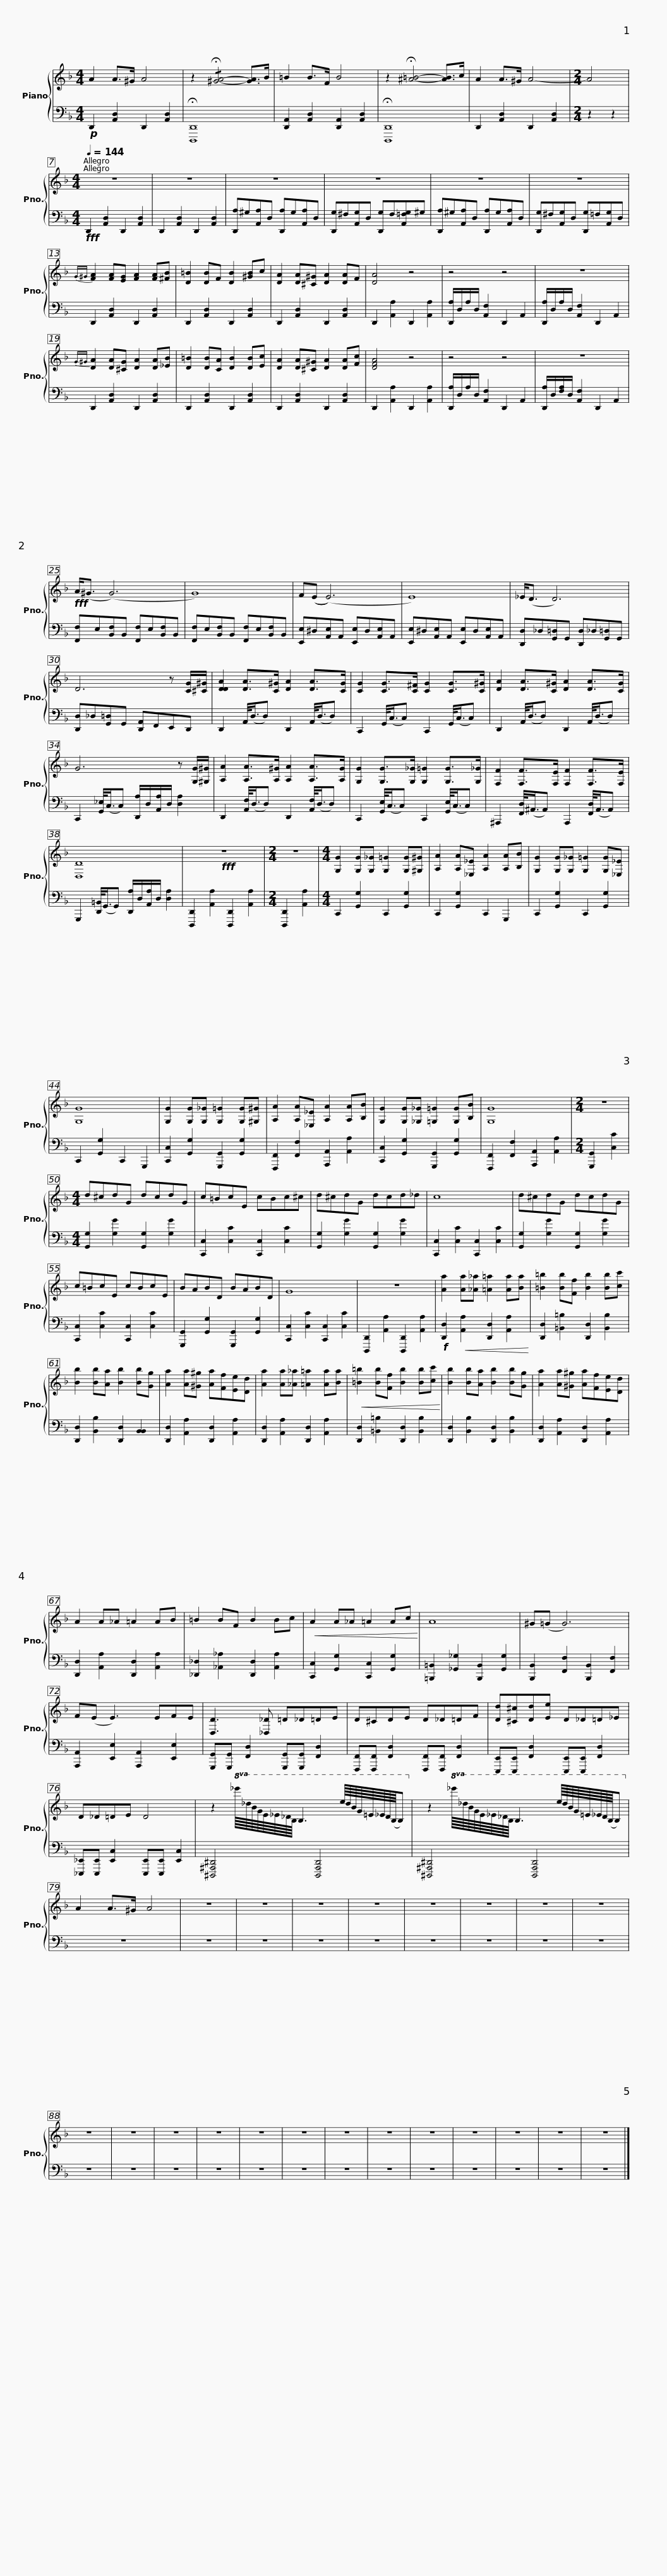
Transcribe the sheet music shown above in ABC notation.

X:1
%%score { 1 | 2 }
L:1/8
M:4/4
I:linebreak $
K:F
V:1 treble
V:2 bass
V:1
 A2 A>^G A4 | z2 !/!!fermata![^GA]4- [GA]>B | =B2 B>F B4 | z2 !fermata![^A=B]4- [AB]>c | A2 A>^G A4- | %5
[M:2/4] A4 |$[M:4/4][Q:1/4=132][Q:1/4=144] z8 | z8 | z8 | z8 | %10
 z8 |$ z8 |{G^G} [FA]2 [FA][EG] [FA]2 [FA][^FB] | [D=B]2 [DB]F [DB]2 [^GB]c | [DA]2 [DA][^C^G] [DA]2 [DA]F | %15
 [DA]4 z4 |$ z4 z4 | z8 |{G^G} [DA]2 [DA][^CG] [DA]2 [DA][_EB] | [D=B]2 [DB][CA] [DB]2 [DB][Ec] | %20
 [DA]2 [DA][^C^G] [DA]2 [DA][Fc] |$ [DFA]4 z4 | z4 z4 | z8 |!fff! A<(^G (G6) | %25
 G8) |$ F((E (E6)) | E8) | _E<(D D6) | D6 z [CG]/[^C^G]/ |$ %30
 [DDA]2 [DA]>[C^G] [DA]2 [DA]>[CG] | [CG]2 [CG]>[C^F] [CG]2 [CG]>[C^G] | [DA]2 [DA]>[C^G] [DA]2 [DA]>[CG] |$ G6 z [G,G]/[^G,^G]/ | [A,A]2 [A,A]>[A,^G] [A,A]2 [A,A]>[A,G] | %35
 [G,G]2 [G,G]>[G,_G] [G,=G]2 [G,G]>[G,_G] |$ [F,F]2 [F,F]>[F,E] [F,F]2 [F,F]>[F,E] | [D,D]8 |!fff! z8 |[M:2/4] z4 |$ %40
[M:4/4] [G,G]2 [G,G][G,_G] [G,=G]2 [G,G][^G,^G] | [A,A]2 [A,A][_E,_E] [A,A]2 [A,A][B,B] | [G,G]2 [G,G][G,_G] [G,=G]2 [G,G][_E,_E] | [G,G]8 |$ [G,G]2 [G,G][G,_G] [G,=G]2 [G,G][^G,^G] | %45
 [A,A]2 [A,A][_E,_E] [A,A]2 [A,A][B,B] | [G,G]2 [G,G][_G,_G] [=G,=G]2 [G,G][B,B] | [G,G]8 |[M:2/4] z4 |$[M:4/4] d^cdG dcdG | %50
 c=BcE cBc^c | d^cdG dcd_d | c8 |$ d^cdG dcdG | c=BcE cBcE | %55
 BABD BABD | G8 | z8 |$ [Aa]2 [Aa][_A_a] [=A=a]2 [Aa][Ba] | [=B=b]2 [Bb][Ff] [Bb]2 [Bb][cc'] | %60
 [Bb]2 [Bb][Aa] [Bb]2 [Bb][Gg] | [Aa]2 [Aa][^G^g] [Aa][Ff][Ee][Dd] |$ [Aa]2 [Aa][_A_a] [=A=a]2 [Aa][Ba] |!<(! [=B=b]2 [Bb][Ff] [Bb]2 [Bb][cc']!<)! | [Bb]2 [Bb][Aa] [Bb]2 [Bb][Gg] | %65
 [Aa]2 [Aa][^G^g] [Aa][Ff][Ee][Dd] | A2 A_A =A2 AB |$ =B2 BF B2 Bc |!<(! A2 A_A =A2 Ac!<)! | A8 | %70
 ^G(=G G6) | F(E E3) EFE |$ [D,D]3 [_D,_D] =D_D=DE | D^CDE D_D=DF | [Dd][^C^c][Dd][Ee] D_D=D_E | %75
 D_D=DE D4 |$ z2!8va(! _e'/8_d'/8b/8g/8e/8_e/8_d/8B/8 B3 e'/8d'/8b/8g/8=e/8_e/8d/8(B/8B)!8va)! |$ z2!8va(! _e'/8_d'/8b/8g/8e/8_e/8_d/8B/8 B3 e'/8d'/8b/8g/8=e/8_e/8d/8(B/8B)!8va)! | A2 A>^G A4 | z8 | %80
 z8 | z8 | z8 | z8 | z8 |$ %85
 z8 | z8 | z8 | z8 | z8 | %90
 z8 | z8 | z8 | z8 | z8 | %95
 z8 | z8 | z8 | z8 | z8 |] %100
V:2
!p! D,,2 [A,,D,]2 D,,2 [A,,D,]2 | !fermata![D,,,D,,]8 | [D,,A,,]2 [A,,D,]2 [D,,A,,]2 [A,,D,]2 | !fermata![D,,,D,,]8 | D,,2 [A,,D,]2 D,,2 [A,,D,]2 | %5
[M:2/4] z2 z2 |$[M:4/4]!fff! D,,2 [A,,D,]2 D,,2 [A,,D,]2 | D,,2 [A,,D,]2 D,,2 [A,,D,]2 | [D,,A,]^G,[A,,A,]D, [D,,A,]G,[A,,A,]D, | [D,,G,]^F,[A,,G,]D, [D,,G,]F,[A,,=F,G,]^G, | %10
 [D,,A,]^G,[A,,A,]D, [D,,A,]G,[A,,A,]D, |$ [D,,G,]^F,[A,,G,]D, [D,,G,]=F,[A,,G,]D, | D,,2 [A,,D,]2 D,,2 [A,,D,]2 | D,,2 [A,,D,]2 D,,2 [A,,D,]2 | D,,2 [A,,D,]2 D,,2 [A,,D,]2 | %15
 D,,2 [A,,A,]2 D,,2 [A,,A,]2 |$ [D,,A,]/D,/A,/D,/ [A,,F,]2 D,,2 A,,2 | [D,,A,]/D,/A,/D,/ [A,,F,]2 D,,2 A,,2 | D,,2 [A,,D,]2 D,,2 [A,,D,]2 | D,,2 [A,,D,]2 D,,2 [A,,D,]2 | %20
 D,,2 [A,,D,]2 D,,2 [A,,D,]2 |$ D,,2 [A,,A,]2 D,,2 [A,,A,]2 | [D,,A,]/D,/A,/D,/ [A,,F,]2 D,,2 A,,2 | [D,,A,]/D,/[F,A,]/D,/ [A,,F,]2 D,,2 A,,2 | [F,,F,]E,[B,,F,]B,, [F,,F,]E,[B,,F,]B,, | %25
 [F,,F,]E,[B,,F,]B,, [F,,F,]E,[B,,F,]B,, |$ [E,,E,]^D,[A,,E,]A,, [E,,E,]D,[A,,E,]A,, | [E,,E,]^D,[A,,E,]A,, [E,,E,]D,[A,,E,]A,, | [D,,D,]_D,[G,,=D,]G,, [D,,D,]_D,[G,,=D,]G,, | [D,,D,]_D,[G,,=D,]G,, [D,,A,,]F,,E,,D,, |$ %30
 D,,2 A,,/<(D,/D,) D,,2 A,,/<(D,/D,) | C,,2 G,,/<(C,/C,) C,,2 G,,/<(C,/C,) | D,,2 A,,/<(D,/D,) D,,2 A,,/<(D,/D,) |$ C,,2 [G,,_E,]/<(C,/C,) [D,,A,]/D,/[A,,A,]/D,/ [D,A,]2 | D,,2 [A,,F,]/<(D,/D,) D,,2 [A,,F,]/<(D,/D,) | %35
 C,,2 [G,,E,]/<(C,/C,) C,,2 [G,,E,]/<(C,/C,) |$ ^A,,,2 [F,,D,]/<(^A,,/A,,) A,,,2 [F,,D,]/<(A,,/A,,) | G,,,2 [D,,=B,,]/<(G,,/G,,) [D,,A,]/D,/[A,,A,]/D,/ [D,A,]2 | [D,,,D,,]2 [A,,A,]2 [D,,,D,,]2 [A,,A,]2 |[M:2/4] [D,,,D,,]2 [A,,A,]2 |$ %40
[M:4/4] C,,2 [G,,G,]2 C,,2 [G,,G,]2 | C,,2 [G,,G,]2 C,,2 G,,,2 | C,,2 [G,,G,]2 C,,2 [G,,G,]2 | C,,2 [G,,G,]2 C,,2 G,,,2 |$ [C,,C,]2 [G,,G,]2 [G,,,G,,]2 [G,,G,]2 | %45
 [F,,,F,,]2 [F,,F,]2 [A,,,A,,]2 [A,,A,]2 | [C,,C,]2 [G,,G,]2 [G,,,G,,]2 [G,,G,]2 | [F,,,F,,]2 [F,,F,]2 [A,,,A,,]2 [A,,A,]2 |[M:2/4] [G,,,G,,]2 [C,C]2 |$[M:4/4] [G,,G,]2 [G,G]2 [G,,G,]2 [G,G]2 | %50
 [C,,C,]2 [C,C]2 [C,,C,]2 [C,C]2 | [G,,G,]2 [G,G]2 [G,,G,]2 [G,G]2 | [C,,C,]2 [C,C]2 [C,,C,]2 [C,C]2 |$ [G,,G,]2 [G,G]2 [G,,G,]2 [G,G]2 | [C,,C,]2 [C,C]2 [C,,C,]2 [C,C]2 | %55
 [G,,,G,,]2 [G,,G,]2 [G,,,G,,]2 [G,,G,]2 | [C,,C,]2 [C,C]2 [C,,C,]2 [C,C]2 | [D,,,D,,]2 [A,,A,]2 [D,,,D,,]2 [A,,A,]2 |$!f! [D,,D,]2!<(! [A,,A,]2 [D,,D,]2 [A,,A,]2!<)! | [D,,D,]2 [=B,,=B,]2 [D,,D,]2 [B,,B,]2 | %60
 [D,,D,]2 [B,,B,]2 [D,,D,]2 [B,,B,,]2 | [D,,D,]2 [A,,A,]2 [D,,D,]2 [A,,A,]2 |$ [D,,D,]2 [A,,A,]2 [D,,D,]2 [A,,A,]2 | [D,,D,]2 [=B,,=B,]2 [D,,D,]2 [B,,B,]2 | [D,,D,]2 [B,,B,]2 [D,,D,]2 [B,,B,]2 | %65
 [D,,D,]2 [A,,A,]2 [D,,D,]2 [A,,A,]2 | [D,,D,]2 [A,,A,]2 [D,,D,]2 [A,,A,]2 |$ [_D,,_D,]2 [_A,,_A,]2 [D,,D,]2 [A,,A,]2 | [C,,C,]2 [G,,G,]2 [C,,C,]2 [G,,G,]2 | [=B,,,=B,,]2 [_G,,_G,]2 [B,,,B,,]2 [G,,G,]2 | %70
 [B,,,B,,]2 [F,,F,]2 [B,,,B,,]2 [F,,F,]2 | [A,,,A,,]2 [E,,E,]2 [A,,,A,,]2 [E,,E,]2 |$ [G,,,G,,][G,,,G,,] [F,,D,]2 [G,,,G,,][G,,,G,,] [F,,D,]2 | [F,,,F,,][F,,,F,,] [F,,D,]2 [F,,,F,,][F,,,F,,] [F,,D,]2 | [E,,,E,,][E,,,E,,] [F,,D,]2 [E,,,E,,][E,,,E,,] [F,,D,]2 | %75
 [_E,,,_E,,][E,,,E,,] [E,,C,]2 [E,,,E,,][E,,,E,,] [E,,C,]2 |$ [^D,,,^A,,,^D,,]4 [D,,,A,,,D,,]4 |$ [^D,,,^A,,,^D,,]4 [D,,,A,,,D,,]4 | z8 | z8 | %80
 z8 | z8 | z8 | z8 | z8 |$ %85
 z8 | z8 | z8 | z8 | z8 | %90
 z8 | z8 | z8 | z8 | z8 | %95
 z8 | z8 | z8 | z8 | z8 |] %100
